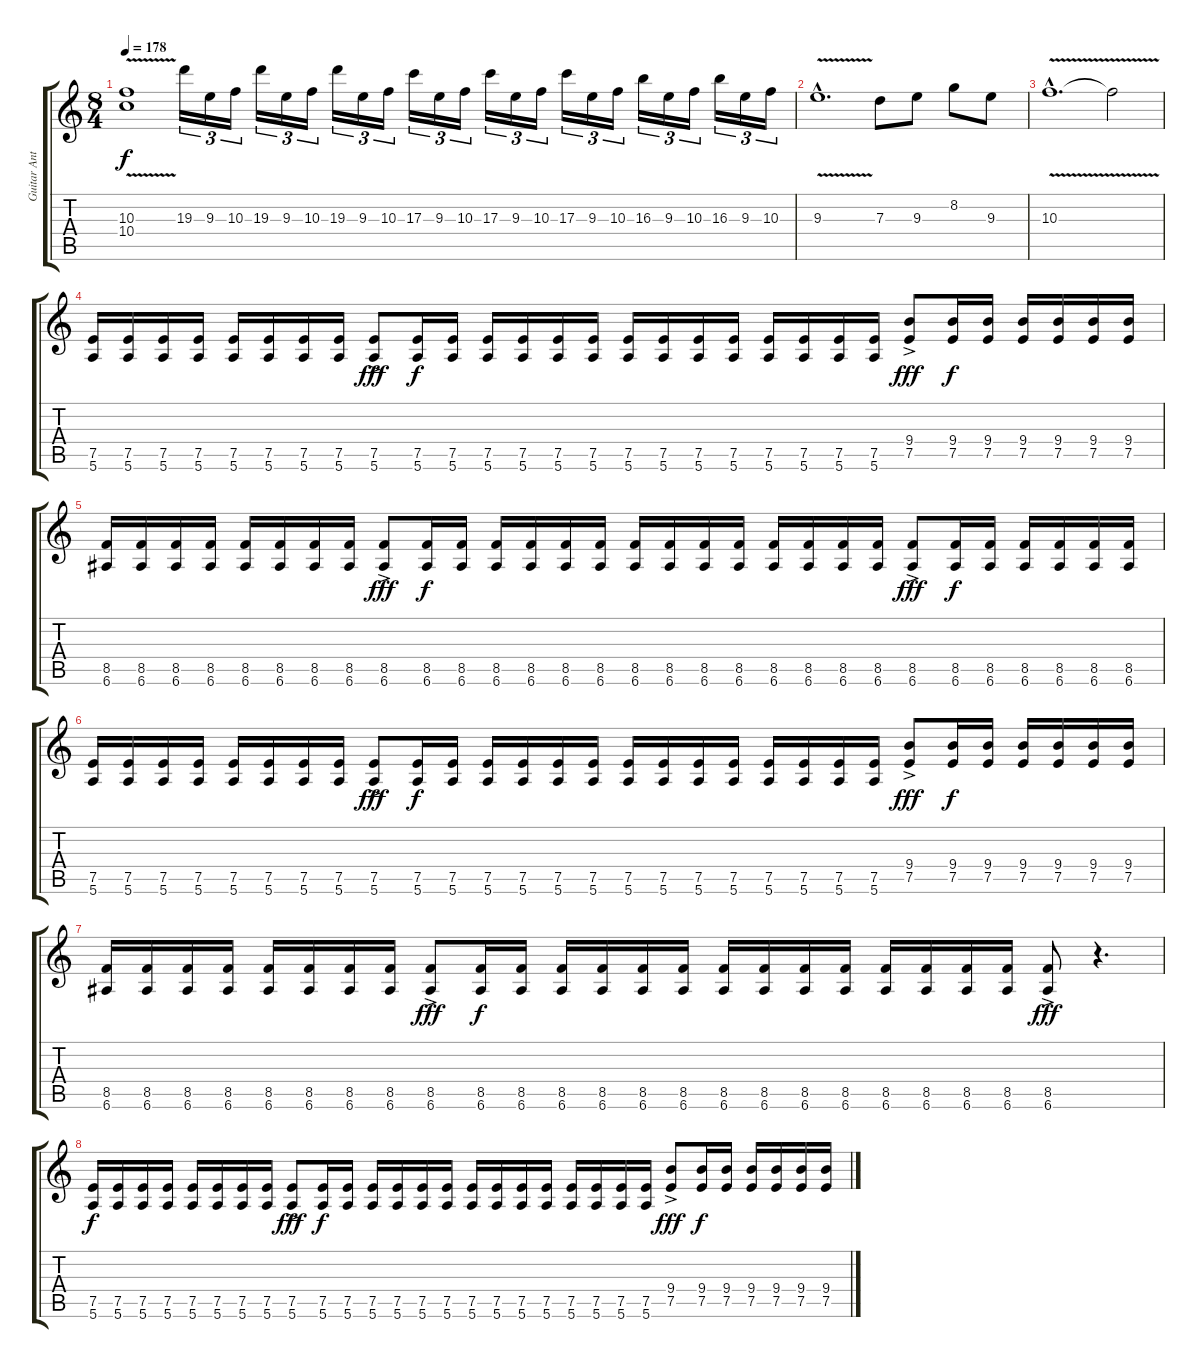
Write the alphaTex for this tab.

\track ("Guitar Anton Blochin" "Guitar Ant") {instrument overdrivenguitar}
\staff {score tabs}
\tuning (E4 B3 G3 D3 A2 E2) {hide}
\ts (8 4)
\tempo 178
\clef g2
\ks c
(10.3{v} 10.4).1{dy f} 19.3.16{tu (3 2)} 9.3.16{tu (3 2)} 10.3.16{tu (3 2)} 19.3.16{tu (3 2)} 9.3.16{tu (3 2)} 10.3.16{tu (3 2)} 19.3.16{tu (3 2)} 9.3.16{tu (3 2)} 10.3.16{tu (3 2)} 17.3.16{tu (3 2)} 9.3.16{tu (3 2)} 10.3.16{tu (3 2)} 17.3.16{tu (3 2)} 9.3.16{tu (3 2)} 10.3.16{tu (3 2)} 17.3.16{tu (3 2)} 9.3.16{tu (3 2)} 10.3.16{tu (3 2)} 16.3.16{tu (3 2)} 9.3.16{tu (3 2)} 10.3.16{tu (3 2)} 16.3.16{tu (3 2)} 9.3.16{tu (3 2)} 10.3.16{tu (3 2)} |
9.3{v hac}.1{d} 7.3.8 9.3.8 8.2.8 9.3.8 |
10.3{v hac}.1{d} 10.3{t}.2 |
(7.5 5.6).16 (7.5 5.6).16 (7.5 5.6).16 (7.5 5.6).16 (7.5 5.6).16 (7.5 5.6).16 (7.5 5.6).16 (7.5 5.6).16 (7.5{ac} 5.6{ac}).8{dy fff} (7.5 5.6).16{dy f} (7.5 5.6).16 (7.5 5.6).16 (7.5 5.6).16 (7.5 5.6).16 (7.5 5.6).16 (7.5 5.6).16 (7.5 5.6).16 (7.5 5.6).16 (7.5 5.6).16 (7.5 5.6).16 (7.5 5.6).16 (7.5 5.6).16 (7.5 5.6).16 (9.4{ac} 7.5{ac}).8{dy fff} (9.4 7.5).16{dy f} (9.4 7.5).16 (9.4 7.5).16 (9.4 7.5).16 (9.4 7.5).16 (9.4 7.5).16 |
(8.5 6.6).16 (8.5 6.6).16 (8.5 6.6).16 (8.5 6.6).16 (8.5 6.6).16 (8.5 6.6).16 (8.5 6.6).16 (8.5 6.6).16 (8.5{ac} 6.6{ac}).8{dy fff} (8.5 6.6).16{dy f} (8.5 6.6).16 (8.5 6.6).16 (8.5 6.6).16 (8.5 6.6).16 (8.5 6.6).16 (8.5 6.6).16 (8.5 6.6).16 (8.5 6.6).16 (8.5 6.6).16 (8.5 6.6).16 (8.5 6.6).16 (8.5 6.6).16 (8.5 6.6).16 (8.5{ac} 6.6{ac}).8{dy fff} (8.5 6.6).16{dy f} (8.5 6.6).16 (8.5 6.6).16 (8.5 6.6).16 (8.5 6.6).16 (8.5 6.6).16 |
(7.5 5.6).16 (7.5 5.6).16 (7.5 5.6).16 (7.5 5.6).16 (7.5 5.6).16 (7.5 5.6).16 (7.5 5.6).16 (7.5 5.6).16 (7.5{ac} 5.6{ac}).8{dy fff} (7.5 5.6).16{dy f} (7.5 5.6).16 (7.5 5.6).16 (7.5 5.6).16 (7.5 5.6).16 (7.5 5.6).16 (7.5 5.6).16 (7.5 5.6).16 (7.5 5.6).16 (7.5 5.6).16 (7.5 5.6).16 (7.5 5.6).16 (7.5 5.6).16 (7.5 5.6).16 (9.4{ac} 7.5{ac}).8{dy fff} (9.4 7.5).16{dy f} (9.4 7.5).16 (9.4 7.5).16 (9.4 7.5).16 (9.4 7.5).16 (9.4 7.5).16 |
(8.5 6.6).16 (8.5 6.6).16 (8.5 6.6).16 (8.5 6.6).16 (8.5 6.6).16 (8.5 6.6).16 (8.5 6.6).16 (8.5 6.6).16 (8.5{ac} 6.6{ac}).8{dy fff} (8.5 6.6).16{dy f} (8.5 6.6).16 (8.5 6.6).16 (8.5 6.6).16 (8.5 6.6).16 (8.5 6.6).16 (8.5 6.6).16 (8.5 6.6).16 (8.5 6.6).16 (8.5 6.6).16 (8.5 6.6).16 (8.5 6.6).16 (8.5 6.6).16 (8.5 6.6).16 (8.5{ac} 6.6{ac}).8{dy fff} r.4{d} |
(7.5 5.6).16{dy f} (7.5 5.6).16 (7.5 5.6).16 (7.5 5.6).16 (7.5 5.6).16 (7.5 5.6).16 (7.5 5.6).16 (7.5 5.6).16 (7.5{ac} 5.6{ac}).8{dy fff} (7.5 5.6).16{dy f} (7.5 5.6).16 (7.5 5.6).16 (7.5 5.6).16 (7.5 5.6).16 (7.5 5.6).16 (7.5 5.6).16 (7.5 5.6).16 (7.5 5.6).16 (7.5 5.6).16 (7.5 5.6).16 (7.5 5.6).16 (7.5 5.6).16 (7.5 5.6).16 (9.4{ac} 7.5{ac}).8{dy fff} (9.4 7.5).16{dy f} (9.4 7.5).16 (9.4 7.5).16 (9.4 7.5).16 (9.4 7.5).16 (9.4 7.5).16
